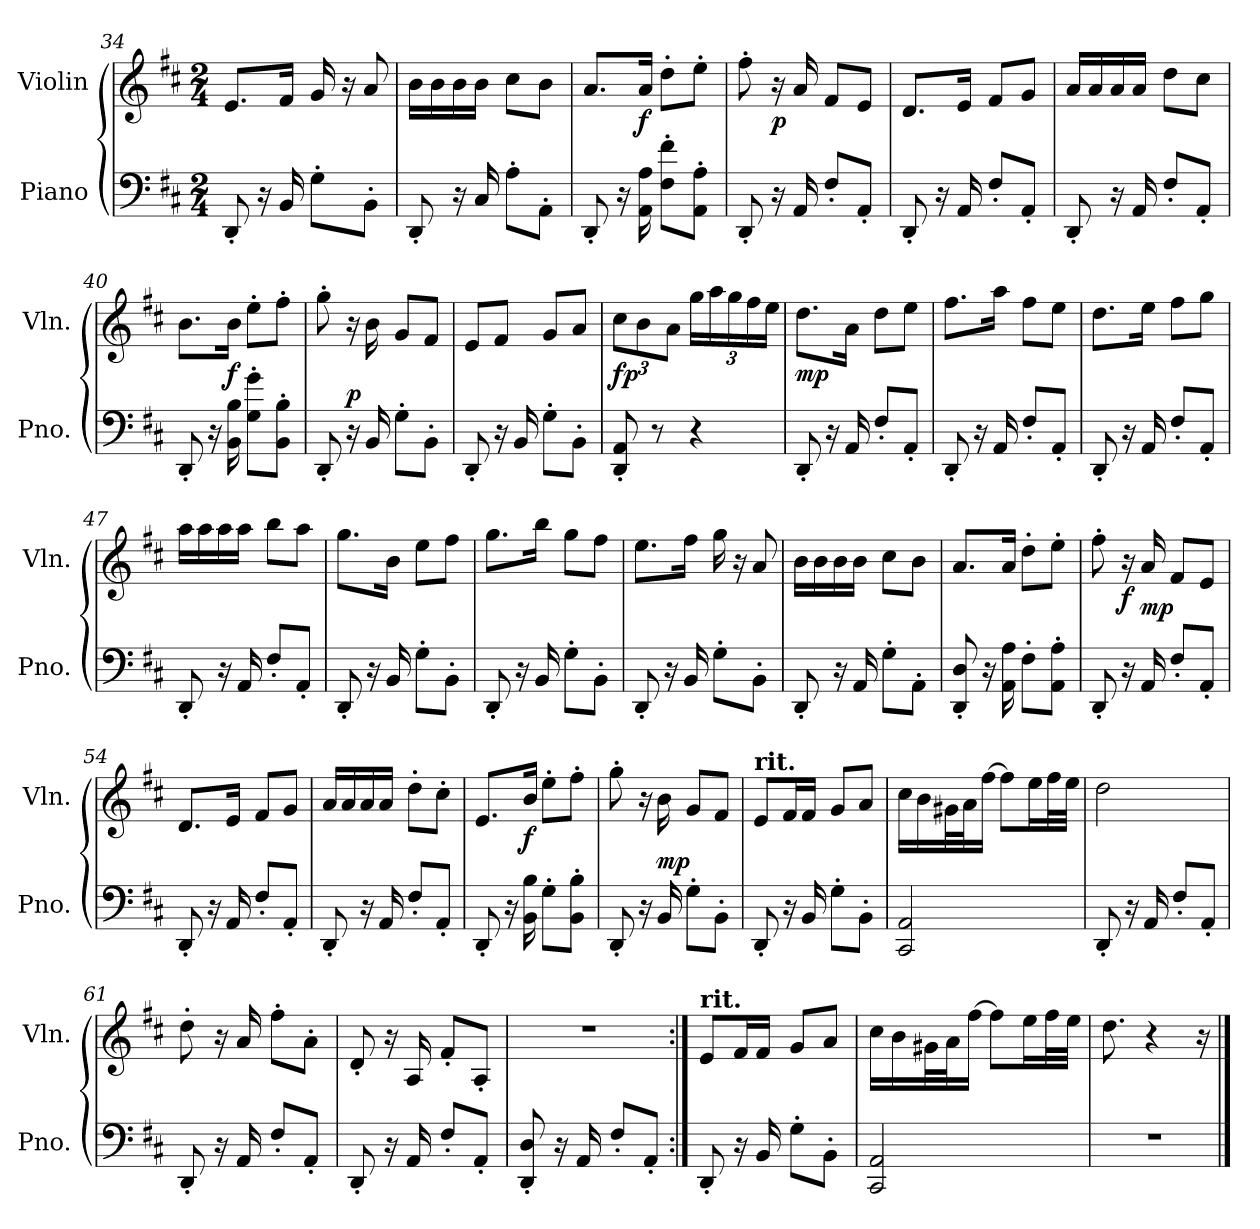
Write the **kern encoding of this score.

**kern	**dynam	**kern	**dynam
*part2	*part2	*part1	*part1
*staff2	*staff2	*staff1	*staff1
*I"Piano	*	*I"Violin	*
*I'Pno.	*	*I'Vln.	*
*clefF4	*	*clefG2	*
*k[f#c#]	*	*k[f#c#]	*
*M2/4	*	*M2/4	*
=34	=34	=34	=34
8DD'/	.	8.e/L	.
16r	.	.	.
16BB/	.	16f#/Jk	.
8G'\L	.	16g/	.
.	.	16r	.
8BB'\J	.	8a/	.
=35	=35	=35	=35
8DD'/	.	16b\LL	.
.	.	16b\	.
16r	.	16b\	.
16C#/	.	16b\JJ	.
8A'\L	.	8cc#\L	.
8AA'\J	.	8b\J	.
=36	=36	=36	=36
8DD'/	.	8.a/L	.
16r	.	.	.
!	!LO:DY:a	!	!
16AA\ 16A\	f	16a/Jk	.
8F#\' 8f#\'L	.	8dd'\L	.
8AA\' 8A\'J	.	8ee'\J	.
=37	=37	=37	=37
8DD'/	.	8ff#'\	.
!	!LO:DY:a	!	!
16r	p	16r	.
16AA/	.	16a/	.
8F#'/L	.	8f#/L	.
8AA'/J	.	8e/J	.
!!LO:LB:g=z
=38	=38	=38	=38
8DD'/	.	8.d/L	.
16r	.	.	.
16AA/	.	16e/Jk	.
8F#'/L	.	8f#/L	.
8AA'/J	.	8g/J	.
=39	=39	=39	=39
8DD'/	.	16a/LL	.
.	.	16a/	.
16r	.	16a/	.
16AA/	.	16a/JJ	.
8F#'/L	.	8dd\L	.
8AA'/J	.	8cc#\J	.
=40	=40	=40	=40
8DD'/	.	8.b\L	.
16r	.	.	.
!	!	!	!LO:DY:b
16BB\ 16B\	.	16b\Jk	f
8G\' 8g\'L	.	8ee'\L	.
8BB\' 8B\'J	.	8ff#'\J	.
=41	=41	=41	=41
8DD'/	.	8gg'\	.
!	!LO:DY:a	!	!
16r	p	16r	.
16BB/	.	16b\	.
8G'\L	.	8g/L	.
8BB'\J	.	8f#/J	.
=42	=42	=42	=42
8DD'/	.	8e/L	.
16r	.	8f#/J	.
16BB/	.	.	.
8G'\L	.	8g/L	.
8BB'\J	.	8a/J	.
=43	=43	=43	=43
*	*	*Xbrackettup	*
*	*	*MM20	*
!	!	!	!LO:DY:b
8DD/' 8AA/'	.	12cc#\L	fp
.	.	12b\	.
8r	.	.	.
.	.	12a\J	.
*	*	*MM62	*
4r	.	16gg\LL	.
.	.	24aa\	.
.	.	24gg\	.
*	*	*MM30	*
.	.	24ff#\	.
.	.	16ee\JJ	.
!!LO:LB:g=z
=44	=44	=44	=44
*	*	*MM72	*
!	!	!	!LO:DY:b
8DD'/	.	8.dd\L	mp
16r	.	.	.
16AA/	.	16a\Jk	.
8F#'/L	.	8dd\L	.
8AA'/J	.	8ee\J	.
=45	=45	=45	=45
8DD'/	.	8.ff#\L	.
16r	.	.	.
16AA/	.	16aa\Jk	.
8F#'/L	.	8ff#\L	.
8AA'/J	.	8ee\J	.
=46	=46	=46	=46
8DD'/	.	8.dd\L	.
16r	.	.	.
16AA/	.	16ee\Jk	.
8F#'/L	.	8ff#\L	.
8AA'/J	.	8gg\J	.
=47	=47	=47	=47
8DD'/	.	16aa\LL	.
.	.	16aa\	.
16r	.	16aa\	.
16AA/	.	16aa\JJ	.
8F#'/L	.	8bb\L	.
8AA'/J	.	8aa\J	.
=48	=48	=48	=48
8DD'/	.	8.gg\L	.
16r	.	.	.
16BB/	.	16b\Jk	.
8G'\L	.	8ee\L	.
8BB'\J	.	8ff#\J	.
=49	=49	=49	=49
8DD'/	.	8.gg\L	.
16r	.	.	.
16BB/	.	16bb\Jk	.
8G'\L	.	8gg\L	.
8BB'\J	.	8ff#\J	.
!!LO:LB:g=z
=50	=50	=50	=50
8DD'/	.	8.ee\L	.
16r	.	.	.
16BB/	.	16ff#\Jk	.
8G'\L	.	16gg\	.
.	.	16r	.
8BB'\J	.	8a/	.
=51	=51	=51	=51
8DD'/	.	16b\LL	.
.	.	16b\	.
16r	.	16b\	.
16AA/	.	16b\JJ	.
8G'\L	.	8cc#\L	.
8AA'\J	.	8b\J	.
=52	=52	=52	=52
8DD/' 8D/'	.	8.a/L	.
16r	.	.	.
16AA\ 16A\	.	16a/Jk	.
8F#'\L	.	8dd'\L	.
8AA\' 8A\'J	.	8ee'\J	.
=53	=53	=53	=53
8DD'/	.	8ff#'\	.
!	!	!	!LO:DY:b
16r	.	16r	f
!	!LO:DY:a	!	!
16AA/	mp	16a/	.
8F#'/L	.	8f#/L	.
8AA'/J	.	8e/J	.
=54	=54	=54	=54
8DD'/	.	8.d/L	.
16r	.	.	.
16AA/	.	16e/Jk	.
8F#'/L	.	8f#/L	.
8AA'/J	.	8g/J	.
=55	=55	=55	=55
8DD'/	.	16a/LL	.
.	.	16a/	.
16r	.	16a/	.
16AA/	.	16a/JJ	.
8F#'/L	.	8dd'\L	.
8AA'/J	.	8cc#'\J	.
=56	=56	=56	=56
*	*	*MM72	*
8DD'/	.	8.e/L	.
16r	.	.	.
!	!	!	!LO:DY:b
16BB\ 16B\	.	16b/Jk	f
8G'\L	.	8ee'\L	.
8BB\' 8B\'J	.	8ff#'\J	.
!!LO:LB:g=z
=57	=57	=57	=57
8DD'/	.	8gg'\	.
16r	.	16r	.
!	!LO:DY:a	!	!
16BB/	mp	16b\	.
8G'\L	.	8g/L	.
8BB'\J	.	8f#/J	.
=58	=58	=58	=58
!	!	!LO:TX:a:B:t=rit.	!
8DD'/	.	8e/L	.
16r	.	16f#/L	.
16BB/	.	16f#/JJ	.
8G'\L	.	8g/L	.
8BB'\J	.	8a/J	.
=59	=59	=59	=59
*	*	*MM30	*
2CC#/ 2AA/	.	16cc#\LL	.
.	.	16b\	.
.	.	32g#X\L	.
.	.	32a\J	.
.	.	[16ff#\JJ	.
.	.	8ff#\L]	.
*	*	*MM50	*
.	.	16ee\L	.
.	.	32ff#\L	.
.	.	32ee\JJJ	.
=60	=60	=60	=60
*	*	*MM72	*
8DD'/	.	2dd\	.
16r	.	.	.
16AA/	.	.	.
8F#'/L	.	.	.
8AA'/J	.	.	.
=61	=61	=61	=61
8DD'/	.	8dd'\	.
16r	.	16r	.
16AA/	.	16a/	.
8F#'/L	.	8ff#'\L	.
8AA'/J	.	8a'\J	.
=62	=62	=62	=62
8DD'/	.	8d'/	.
16r	.	16r	.
16AA/	.	16A/	.
8F#'/L	.	8f#'/L	.
8AA'/J	.	8A'/J	.
!!LO:PB:g=z
=63	=63	=63	=63
8DD/' 8D/'	.	2r	.
16r	.	.	.
16AA/	.	.	.
8F#'/L	.	.	.
8AA'/J	.	.	.
=64:|!	=64:|!	=64:|!	=64:|!
!	!	!LO:TX:a:B:t=rit.	!
8DD'/	.	8e/L	.
16r	.	16f#/L	.
16BB/	.	16f#/JJ	.
8G'\L	.	8g/L	.
8BB'\J	.	8a/J	.
=65	=65	=65	=65
*	*	*MM30	*
2CC#/ 2AA/	.	16cc#\LL	.
.	.	16b\	.
*	*	*MM45	*
.	.	32g#X\L	.
.	.	32a\J	.
.	.	[16ff#\JJ	.
.	.	8ff#\L]	.
.	.	16ee\L	.
.	.	32ff#\L	.
.	.	32ee\JJJ	.
=66	=66	=66	=66
*	*	*MM55	*
2r	.	8.dd\	.
.	.	4r	.
.	.	16r	.
==	==	==	==
*-	*-	*-	*-
